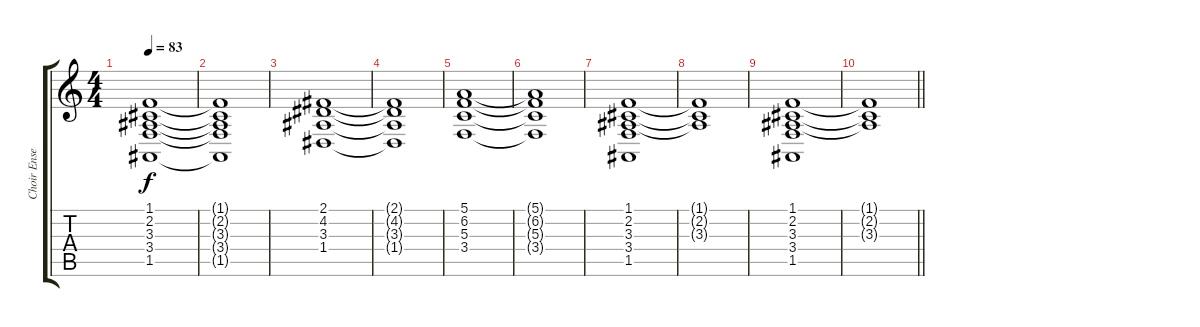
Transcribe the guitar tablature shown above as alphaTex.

\track ("Choir Ensemble" "Choir Ense") {instrument pad4choir}
\staff {score tabs}
\tuning (E4 B3 G3 D3 A2 E2) {hide}
\ts (4 4)
\tempo 83
\clef g2
\ks c
(1.1{t} 2.2{t} 3.3{t} 3.4{t} 1.5{t}).1{dy f} |
(1.1{t} 2.2{t} 3.3{t} 3.4{t} 1.5{t}).1 |
(2.1 4.2 3.3 1.4).1{volume 8} |
(2.1{t} 4.2{t} 3.3{t} 1.4{t}).1 |
(5.1 6.2 5.3 3.4).1 |
(5.1{t} 6.2{t} 5.3{t} 3.4{t}).1 |
(1.1 2.2 3.3 3.4 1.5).1 |
(1.1{t} 2.2{t} 3.3{t}).1 |
(1.1 2.2 3.3 3.4 1.5).1 |
\barLineRight lightlight
(1.1{t} 2.2{t} 3.3{t}).1
